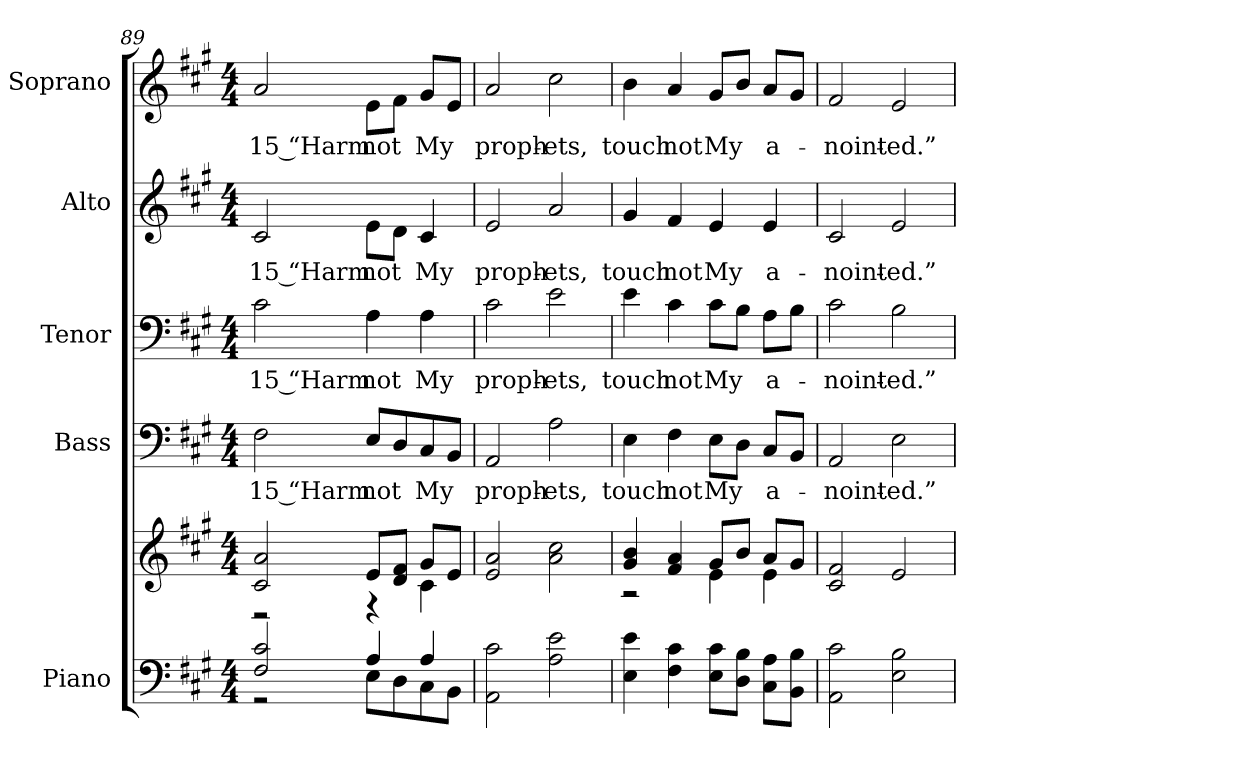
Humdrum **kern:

**kern	**kern	**kern	**text	**kern	**text	**kern	**text	**kern	**text
*part5	*part5	*part4	*part4	*part3	*part3	*part2	*part2	*part1	*part1
*staff6	*staff5	*staff4	*staff4	*staff3	*staff3	*staff2	*staff2	*staff1	*staff1
*I"Piano	*	*I"Bass	*	*I"Tenor	*	*I"Alto	*	*I"Soprano	*
*I'Pno.	*	*I'B.	*	*I'T.	*	*I'A.	*	*I'S.	*
!!LO:PB:g=z
*clefF4	*clefG2	*clefF4	*	*clefF4	*	*clefG2	*	*clefG2	*
*k[f#c#g#]	*k[f#c#g#]	*k[f#c#g#]	*	*k[f#c#g#]	*	*k[f#c#g#]	*	*k[f#c#g#]	*
*A:	*A:	*A:	*	*A:	*	*A:	*	*A:	*
*M4/4	*M4/4	*M4/4	*	*M4/4	*	*M4/4	*	*M4/4	*
=89	=89	=89	=89	=89	=89	=89	=89	=89	=89
*^	*^	*	*	*	*	*	*	*	*
!	!	!	!	!	!LO:LY:b:color=#000000	!	!	!	!	!	!
!	!	!	!	!	!	!	!LO:LY:b:color=#000000	!	!	!	!
!	!	!	!	!	!	!	!	!	!LO:LY:b:color=#000000	!	!
!	!	!	!	!	!	!	!	!	!	!	!LO:LY:b:color=#000000
2F#i/ 2c#i	2r	2c#i/ 2ai	2r	2F#i\	15 “Harm	2c#i\	15 “Harm	2c#i/	15 “Harm	2ai/	15 “Harm
!	!	!	!	!	!LO:LY:b:color=#000000	!	!	!	!	!	!
!	!	!	!	!	!	!	!LO:LY:b:color=#000000	!	!	!	!
!	!	!	!	!	!	!	!	!	!LO:LY:b:color=#000000	!	!
!	!	!	!	!	!	!	!	!	!	!	!LO:LY:b:color=#000000
4Ai/	8Ei\L	8ei/L	4r	8Ei/L	not	4Ai\	not	8ei\L	not	8ei\L	not
.	8Di\	8di/ 8f#iJ	.	8Di/	.	.	.	8di\J	.	8f#i\J	.
!	!	!	!	!	!LO:LY:b:color=#000000	!	!	!	!	!	!
!	!	!	!	!	!	!	!LO:LY:b:color=#000000	!	!	!	!
!	!	!	!	!	!	!	!	!	!LO:LY:b:color=#000000	!	!
!	!	!	!	!	!	!	!	!	!	!	!LO:LY:b:color=#000000
4Ai/	8C#i\	8g#i/L	4c#i\	8C#i/	My	4Ai\	My	4c#i/	My	8g#i/L	My
.	8BBi\J	8ei/J	.	8BBi/J	.	.	.	.	.	8ei/J	.
*v	*v	*	*	*	*	*	*	*	*	*	*
*	*v	*v	*	*	*	*	*	*	*	*
=90	=90	=90	=90	=90	=90	=90	=90	=90	=90
*^	*	*	*	*	*	*	*	*	*
!	!	!	!	!LO:LY:b:color=#000000	!	!	!	!	!	!
*v	*v	*	*	*	*	*	*	*	*	*
*^	*	*	*	*	*	*	*	*	*
!	!	!	!	!	!	!LO:LY:b:color=#000000	!	!	!	!
*v	*v	*	*	*	*	*	*	*	*	*
*^	*	*	*	*	*	*	*	*	*
!	!	!	!	!	!	!	!	!LO:LY:b:color=#000000	!	!
*v	*v	*	*	*	*	*	*	*	*	*
*^	*	*	*	*	*	*	*	*	*
!	!	!	!	!	!	!	!	!	!	!LO:LY:b:color=#000000
*v	*v	*	*	*	*	*	*	*	*	*
2AAi\ 2c#i	2ei/ 2ai	2AAi/	proph-	2c#i\	proph-	2ei/	proph-	2ai/	proph-
!	!	!	!LO:LY:b:color=#000000	!	!	!	!	!	!
!	!	!	!	!	!LO:LY:b:color=#000000	!	!	!	!
!	!	!	!	!	!	!	!LO:LY:b:color=#000000	!	!
!	!	!	!	!	!	!	!	!	!LO:LY:b:color=#000000
2Ai\ 2ei	2ai\ 2cc#i	2Ai\	-ets,	2ei\	-ets,	2ai/	-ets,	2cc#i\	-ets,
=91	=91	=91	=91	=91	=91	=91	=91	=91	=91
*	*^	*	*	*	*	*	*	*	*
!	!	!	!	!LO:LY:b:color=#000000	!	!	!	!	!	!
!	!	!	!	!	!	!LO:LY:b:color=#000000	!	!	!	!
!	!	!	!	!	!	!	!	!LO:LY:b:color=#000000	!	!
!	!	!	!	!	!	!	!	!	!	!LO:LY:b:color=#000000
4Ei\ 4ei	4g#i/ 4bi	2r	4Ei\	touch	4ei\	touch	4g#i/	touch	4bi\	touch
!	!	!	!	!LO:LY:b:color=#000000	!	!	!	!	!	!
!	!	!	!	!	!	!LO:LY:b:color=#000000	!	!	!	!
!	!	!	!	!	!	!	!	!LO:LY:b:color=#000000	!	!
!	!	!	!	!	!	!	!	!	!	!LO:LY:b:color=#000000
4F#i\ 4c#i	4f#i/ 4ai	.	4F#i\	not	4c#i\	not	4f#i/	not	4ai/	not
!	!	!	!	!LO:LY:b:color=#000000	!	!	!	!	!	!
!	!	!	!	!	!	!LO:LY:b:color=#000000	!	!	!	!
!	!	!	!	!	!	!	!	!LO:LY:b:color=#000000	!	!
!	!	!	!	!	!	!	!	!	!	!LO:LY:b:color=#000000
8Ei\ 8c#iL	8g#i/L	4ei\	8Ei\L	My	8c#i\L	My	4ei/	My	8g#i/L	My
8Di\ 8BiJ	8bi/J	.	8Di\J	.	8Bi\J	.	.	.	8bi/J	.
!	!	!	!	!LO:LY:b:color=#000000	!	!	!	!	!	!
!	!	!	!	!	!	!LO:LY:b:color=#000000	!	!	!	!
!	!	!	!	!	!	!	!	!LO:LY:b:color=#000000	!	!
!	!	!	!	!	!	!	!	!	!	!LO:LY:b:color=#000000
8C#i\ 8AiL	8ai/L	4ei\	8C#i/L	a-	8Ai\L	a-	4ei/	a-	8ai/L	a-
8BBi\ 8BiJ	8g#i/J	.	8BBi/J	.	8Bi\J	.	.	.	8g#i/J	.
*	*v	*v	*	*	*	*	*	*	*	*
=92	=92	=92	=92	=92	=92	=92	=92	=92	=92
!	!	!	!LO:LY:b:color=#000000	!	!	!	!	!	!
!	!	!	!	!	!LO:LY:b:color=#000000	!	!	!	!
!	!	!	!	!	!	!	!LO:LY:b:color=#000000	!	!
!	!	!	!	!	!	!	!	!	!LO:LY:b:color=#000000
2AAi\ 2c#i	2c#i/ 2f#i	2AAi/	-noint-	2c#i\	-noint-	2c#i/	-noint-	2f#i/	-noint-
!	!	!	!LO:LY:b:color=#000000	!	!	!	!	!	!
!	!	!	!	!	!LO:LY:b:color=#000000	!	!	!	!
!	!	!	!	!	!	!	!LO:LY:b:color=#000000	!	!
!	!	!	!	!	!	!	!	!	!LO:LY:b:color=#000000
2Ei\ 2Bi	2ei/	2Ei\	-ed.”	2Bi\	-ed.”	2ei/	-ed.”	2ei/	-ed.”
=	=	=	=	=	=	=	=	=	=
*-	*-	*-	*-	*-	*-	*-	*-	*-	*-
